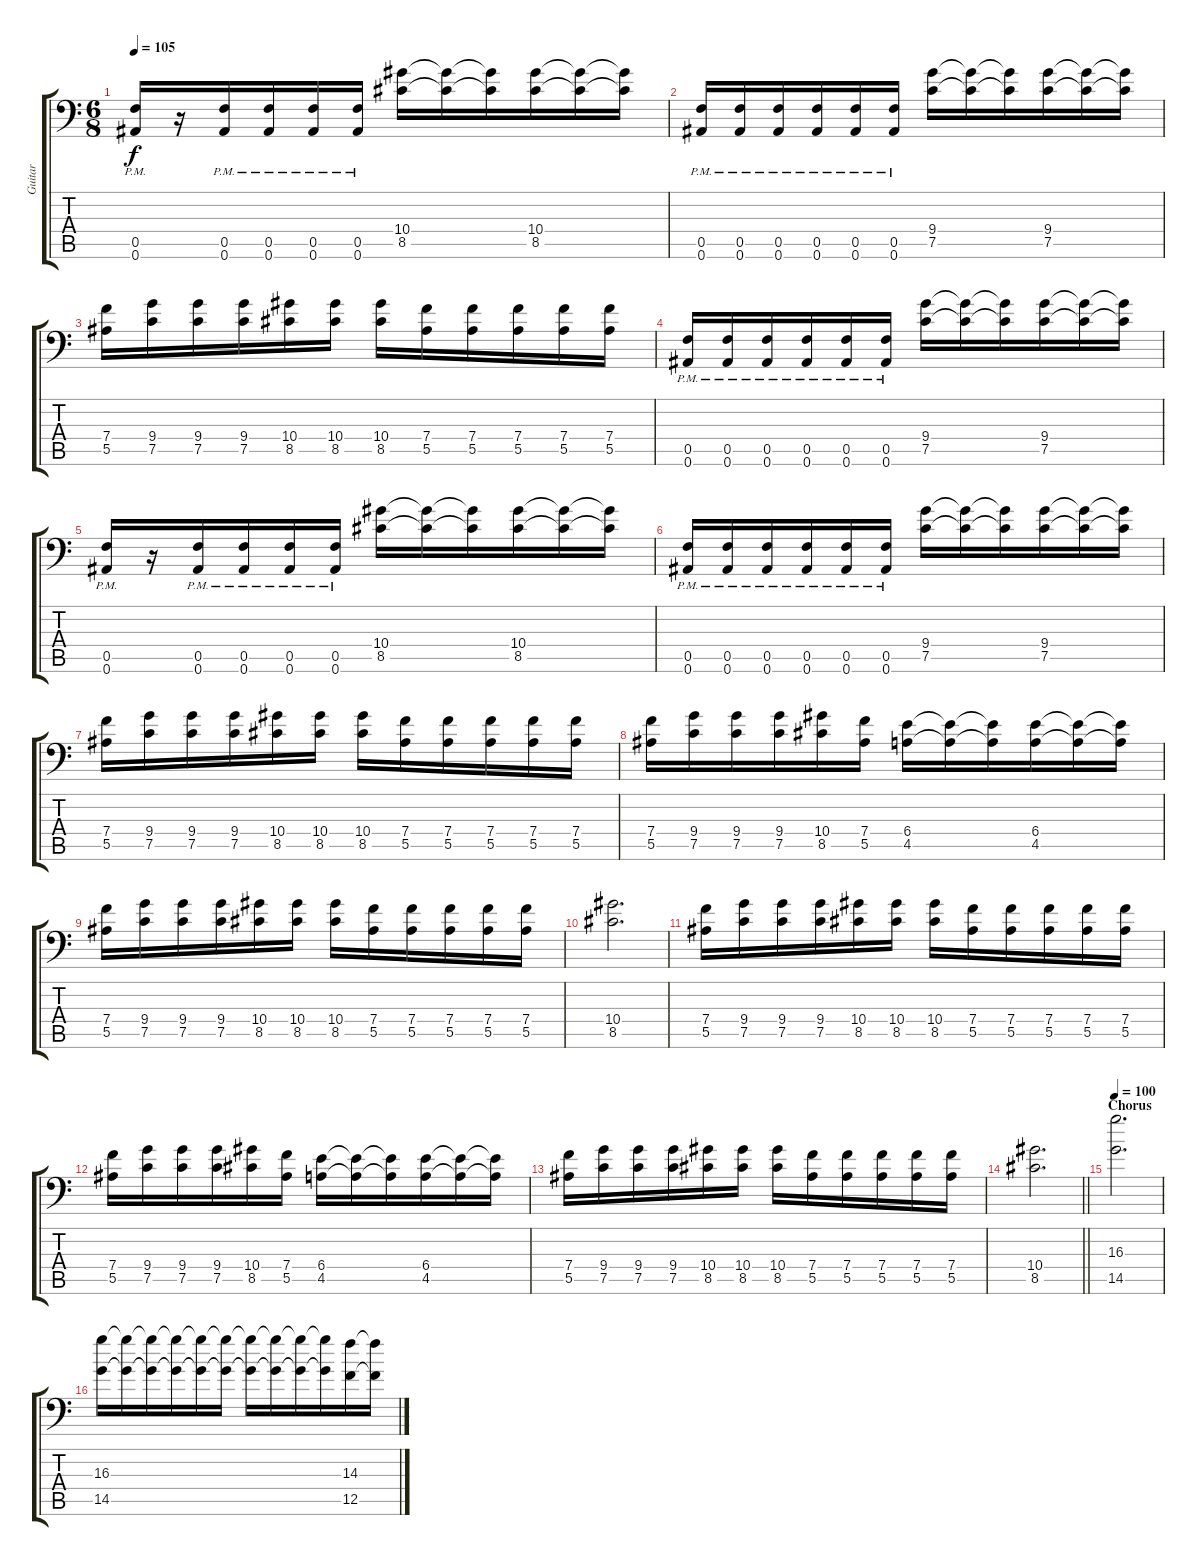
\track ("Guitar" "Guitar") {instrument distortionguitar}
\staff {score tabs}
\tuning (C4 G3 Eb3 Bb2 F2 Bb1) {hide}
\ts (6 8)
\tempo 105
\clef f4
\ks c
(0.5{pm} 0.6{pm}).16{dy f} r.16 (0.5{pm} 0.6{pm}).16 (0.5{pm} 0.6{pm}).16 (0.5{pm} 0.6{pm}).16 (0.5{pm} 0.6{pm}).16 (10.4 8.5).16 (10.4{t} 8.5{t}).16 (10.4{t} 8.5{t}).16 (10.4 8.5).16 (10.4{t} 8.5{t}).16 (10.4{t} 8.5{t}).16 |
(0.5{pm} 0.6{pm}).16 (0.5{pm} 0.6{pm}).16 (0.5{pm} 0.6{pm}).16 (0.5{pm} 0.6{pm}).16 (0.5{pm} 0.6{pm}).16 (0.5{pm} 0.6{pm}).16 (9.4 7.5).16 (9.4{t} 7.5{t}).16 (9.4{t} 7.5{t}).16 (9.4 7.5).16 (9.4{t} 7.5{t}).16 (9.4{t} 7.5{t}).16 |
(7.4 5.5).16 (9.4 7.5).16 (9.4 7.5).16 (9.4 7.5).16 (10.4 8.5).16 (10.4 8.5).16 (10.4 8.5).16 (7.4 5.5).16 (7.4 5.5).16 (7.4 5.5).16 (7.4 5.5).16 (7.4 5.5).16 |
(0.5{pm} 0.6{pm}).16 (0.5{pm} 0.6{pm}).16 (0.5{pm} 0.6{pm}).16 (0.5{pm} 0.6{pm}).16 (0.5{pm} 0.6{pm}).16 (0.5{pm} 0.6{pm}).16 (9.4 7.5).16 (9.4{t} 7.5{t}).16 (9.4{t} 7.5{t}).16 (9.4 7.5).16 (9.4{t} 7.5{t}).16 (9.4{t} 7.5{t}).16 |
(0.5{pm} 0.6{pm}).16 r.16 (0.5{pm} 0.6{pm}).16 (0.5{pm} 0.6{pm}).16 (0.5{pm} 0.6{pm}).16 (0.5{pm} 0.6{pm}).16 (10.4 8.5).16 (10.4{t} 8.5{t}).16 (10.4{t} 8.5{t}).16 (10.4 8.5).16 (10.4{t} 8.5{t}).16 (10.4{t} 8.5{t}).16 |
(0.5{pm} 0.6{pm}).16 (0.5{pm} 0.6{pm}).16 (0.5{pm} 0.6{pm}).16 (0.5{pm} 0.6{pm}).16 (0.5{pm} 0.6{pm}).16 (0.5{pm} 0.6{pm}).16 (9.4 7.5).16 (9.4{t} 7.5{t}).16 (9.4{t} 7.5{t}).16 (9.4 7.5).16 (9.4{t} 7.5{t}).16 (9.4{t} 7.5{t}).16 |
(7.4 5.5).16 (9.4 7.5).16 (9.4 7.5).16 (9.4 7.5).16 (10.4 8.5).16 (10.4 8.5).16 (10.4 8.5).16 (7.4 5.5).16 (7.4 5.5).16 (7.4 5.5).16 (7.4 5.5).16 (7.4 5.5).16 |
(7.4 5.5).16 (9.4 7.5).16 (9.4 7.5).16 (9.4 7.5).16 (10.4 8.5).16 (7.4 5.5).16 (6.4 4.5).16 (6.4{t} 4.5{t}).16 (6.4{t} 4.5{t}).16 (6.4 4.5).16 (6.4{t} 4.5{t}).16 (6.4{t} 4.5{t}).16 |
(7.4 5.5).16 (9.4 7.5).16 (9.4 7.5).16 (9.4 7.5).16 (10.4 8.5).16 (10.4 8.5).16 (10.4 8.5).16 (7.4 5.5).16 (7.4 5.5).16 (7.4 5.5).16 (7.4 5.5).16 (7.4 5.5).16 |
(10.4 8.5).2{d} |
(7.4 5.5).16 (9.4 7.5).16 (9.4 7.5).16 (9.4 7.5).16 (10.4 8.5).16 (10.4 8.5).16 (10.4 8.5).16 (7.4 5.5).16 (7.4 5.5).16 (7.4 5.5).16 (7.4 5.5).16 (7.4 5.5).16 |
(7.4 5.5).16 (9.4 7.5).16 (9.4 7.5).16 (9.4 7.5).16 (10.4 8.5).16 (7.4 5.5).16 (6.4 4.5).16 (6.4{t} 4.5{t}).16 (6.4{t} 4.5{t}).16 (6.4 4.5).16 (6.4{t} 4.5{t}).16 (6.4{t} 4.5{t}).16 |
(7.4 5.5).16 (9.4 7.5).16 (9.4 7.5).16 (9.4 7.5).16 (10.4 8.5).16 (10.4 8.5).16 (10.4 8.5).16 (7.4 5.5).16 (7.4 5.5).16 (7.4 5.5).16 (7.4 5.5).16 (7.4 5.5).16 |
\barLineRight lightlight
(10.4 8.5).2{d} |
\section ("" "Chorus")
\tempo 100
(16.3 14.5).2{d} |
(16.3 14.5).16 (16.3{t} 14.5{t}).16 (16.3{t} 14.5{t}).16 (16.3{t} 14.5{t}).16 (16.3{t} 14.5{t}).16 (16.3{t} 14.5{t}).16 (16.3{t} 14.5{t}).16 (16.3{t} 14.5{t}).16 (16.3{t} 14.5{t}).16 (16.3{t} 14.5{t}).16 (14.3 12.5).16 (14.3{t} 12.5{t}).16
